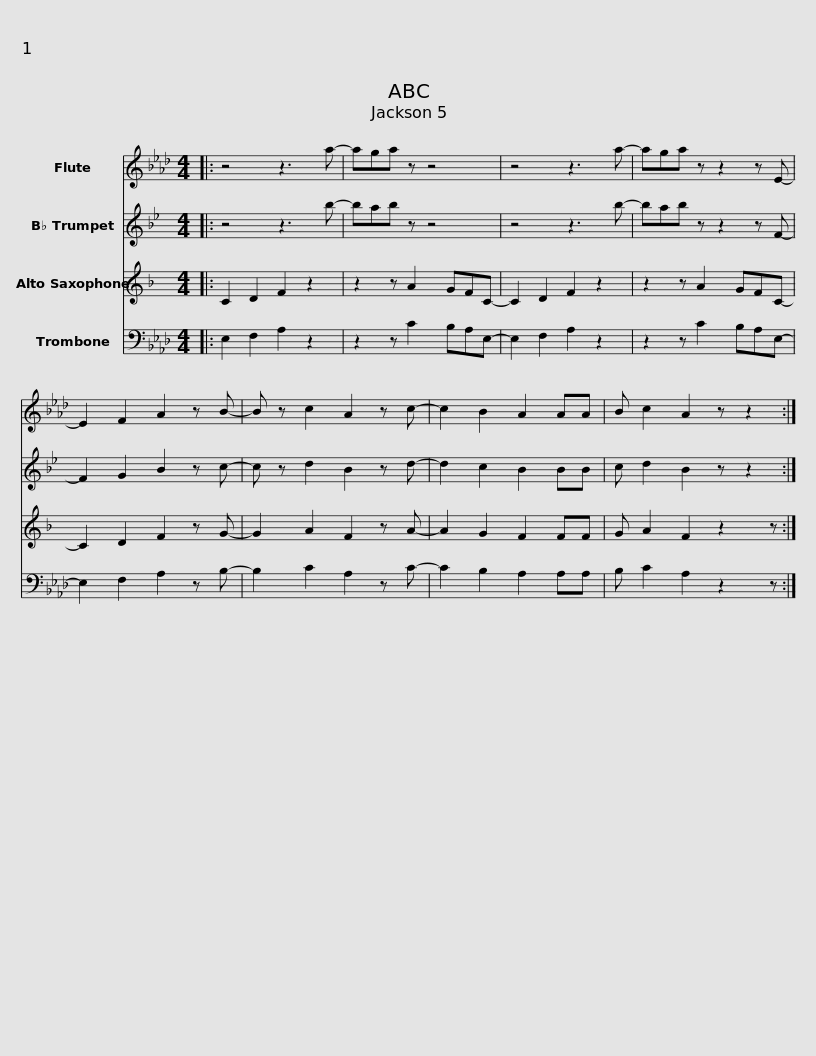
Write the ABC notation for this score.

X:1
%%score 1 2 3 4
L:1/8
M:4/4
I:linebreak $
K:Ab
V:1 treble
V:2 treble transpose=-2
V:3 treble transpose=-9
V:4 bass
V:1
|: z4 z3 a- | aga z z4 | z4 z3 a- | aga z z2 z E- |$ E2 F2 A2 z B- | %5
 B z c2 A2 z c- | c2 B2 A2 AA | B c2 A2 z z2 :| %8
V:2
[K:Bb]|: z4 z3 b- | bab z z4 | z4 z3 b- | bab z z2 z F- |$ F2 G2 B2 z c- | %5
 c z d2 B2 z d- | d2 c2 B2 BB | c d2 B2 z z2 :| %8
V:3
[K:F]|: C2 D2 F2 z2 | z2 z A2 GFC- | C2 D2 F2 z2 | z2 z A2 GFC- |$ C2 D2 F2 z G- | %5
 G2 A2 F2 z A- | A2 G2 F2 FF | G A2 F2 z2 z :| %8
V:4
|: E,2 F,2 A,2 z2 | z2 z C2 B,A,E,- | E,2 F,2 A,2 z2 | z2 z C2 B,A,E,- |$ E,2 F,2 A,2 z B,- | %5
 B,2 C2 A,2 z C- | C2 B,2 A,2 A,A, | B, C2 A,2 z2 z :| %8
